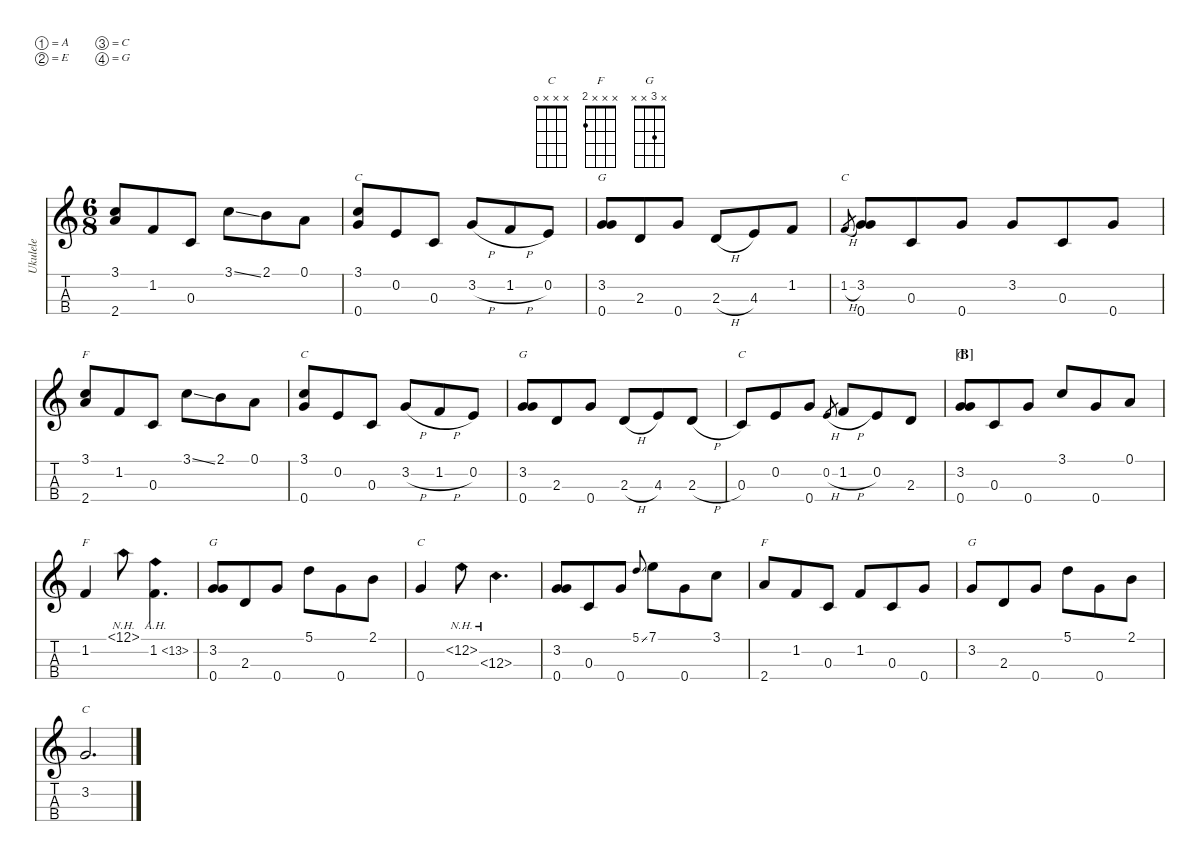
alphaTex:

\defaultSystemsLayout 4
\hideDynamics
\bracketExtendMode nobrackets
\otherSystemsTrackNameOrientation horizontal
\defaultBarNumberDisplay Hide
\track ("Ukulele" "Ukulele") {defaultSystemsLayout 4 instrument acousticguitarnylon}
\staff {score tabs}
\tuning (A4 E4 C4 G4)
\displaytranspose 0
\chord ("C" x 3 x x)
\chord ("C" x 3 x 0)
\chord ("F" x 1 x x)
\chord ("C" x 1 x x)
\chord ("F" 3 x x 2)
\chord ("C" 3 x x 0)
\chord ("G" x 3 x 0)
\chord ("C" x x 0 x)
\chord ("C" x x x 0)
\chord ("F" x x x 2)
\chord ("G" x 3 x x)
\ts (6 8)
\tempo (90 hide)
\clef g2
\ks c
(2.4 3.1).8{dy mf beam Up} 1.2.8{beam Up} 0.3.8{beam Up} 3.1{ss}.8{beam Down} 2.1.8{beam Down} 0.1.8{beam Down} |
(3.1 0.4).8{ch "C" beam Up} 0.2.8{beam Up} 0.3.8{beam Up} 3.2{h}.8{beam Up} 1.2{h}.8{beam Up} 0.2.8{beam Up} |
(0.4 3.2).8{ch "G" beam Up} 2.3.8{beam Up} 0.4.8{beam Up} 2.3{h}.8{beam Up} 4.3.8{beam Up} 1.2.8{beam Up} |
1.2{h}.8{ch "C" gr beam Up} (3.2 0.4).8{beam Up} 0.3.8{beam Up} 0.4.8{beam Up} 3.2.8{beam Up} 0.3.8{beam Up} 0.4.8{beam Up} |
(2.4 3.1).8{ch "F" beam Up} 1.2.8{beam Up} 0.3.8{beam Up} 3.1{ss}.8{beam Down} 2.1.8{beam Down} 0.1.8{beam Down} |
(3.1 0.4).8{ch "C" beam Up} 0.2.8{beam Up} 0.3.8{beam Up} 3.2{h}.8{beam Up} 1.2{h}.8{beam Up} 0.2.8{beam Up} |
(0.4 3.2).8{ch "G" beam Up} 2.3.8{beam Up} 0.4.8{beam Up} 2.3{h}.8{beam Up} 4.3.8{beam Up} 2.3{h}.8{beam Up} |
0.3.8{ch "C" beam Up} 0.2.8{beam Up} 0.4.8{beam Up} 0.2{h}.8{gr beam Up} 1.2{h}.8{beam Up} 0.2.8{beam Up} 2.3.8{beam Up} |
\section ("B" "")
(0.4 3.2).8{ch "C" beam Up} 0.3.8{beam Up} 0.4.8{beam Up} 3.1.8{beam Up} 0.4.8{beam Up} 0.1.8{beam Up} |
1.2.4{ch "F" beam Up} 12.1{nh}.8{dy ff beam Down} 1.2{ah 12}.4{d beam Down} |
(0.4 3.2).8{ch "G" dy mf beam Up} 2.3.8{beam Up} 0.4.8{beam Up} 5.1.8{beam Down} 0.4.8{beam Down} 2.1.8{beam Down} |
0.4.4{ch "C" beam Up} 12.2{nh}.8{dy ff beam Down} 12.3{nh}.4{d beam Down} |
(3.2 0.4).8{dy mf beam Up} 0.3.8{beam Up} 0.4.8{beam Up} 5.1{ss}.8{gr onbeat beam Up} 7.1.8{beam Down} 0.4.8{beam Down} 3.1.8{beam Down} |
2.4.8{ch "F" beam Up} 1.2.8{beam Up} 0.3.8{beam Up} 1.2.8{beam Up} 0.3.8{beam Up} 0.4.8{beam Up} |
3.2.8{ch "G" beam Up} 2.3.8{beam Up} 0.4.8{beam Up} 5.1.8{beam Down} 0.4.8{beam Down} 2.1.8{beam Down} |
3.2.2{d ch "C" beam Up}
